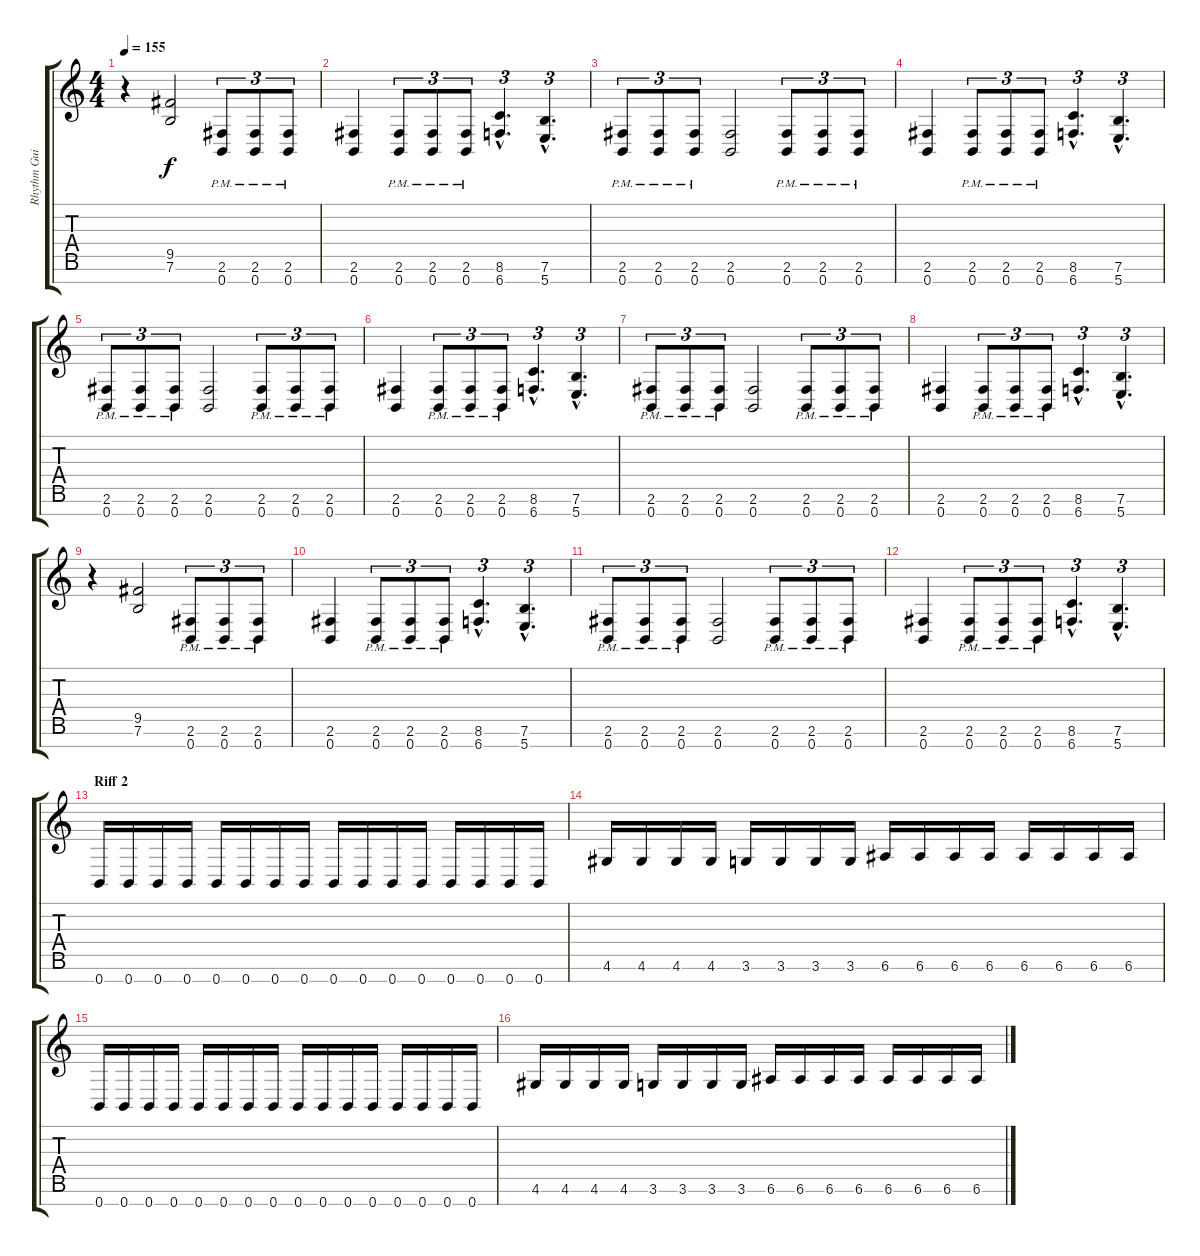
\track ("Rhythm Guitar L" "Rhythm Gui") {instrument overdrivenguitar}
\staff {score tabs}
\tuning (E4 B3 G3 D3 A2 E2 B1) {hide}
\ts (4 4)
\tempo 155
\clef g2
\ks c
r.4{dy f} (9.5 7.6).2 (2.6{pm} 0.7{pm}).8{tu (3 2)} (2.6{pm} 0.7{pm}).8{tu (3 2)} (2.6{pm} 0.7{pm}).8{tu (3 2)} |
(2.6 0.7).4 (2.6{pm} 0.7{pm}).8{tu (3 2)} (2.6{pm} 0.7{pm}).8{tu (3 2)} (2.6{pm} 0.7{pm}).8{tu (3 2)} (8.6{hac} 6.7{hac}).4{d tu (3 2)} (7.6{hac} 5.7{hac}).4{d tu (3 2)} |
(2.6{pm} 0.7{pm}).8{tu (3 2)} (2.6{pm} 0.7{pm}).8{tu (3 2)} (2.6{pm} 0.7{pm}).8{tu (3 2)} (2.6 0.7).2 (2.6{pm} 0.7{pm}).8{tu (3 2)} (2.6{pm} 0.7{pm}).8{tu (3 2)} (2.6{pm} 0.7{pm}).8{tu (3 2)} |
(2.6 0.7).4 (2.6{pm} 0.7{pm}).8{tu (3 2)} (2.6{pm} 0.7{pm}).8{tu (3 2)} (2.6{pm} 0.7{pm}).8{tu (3 2)} (8.6{hac} 6.7{hac}).4{d tu (3 2)} (7.6{hac} 5.7{hac}).4{d tu (3 2)} |
(2.6{pm} 0.7{pm}).8{tu (3 2)} (2.6{pm} 0.7{pm}).8{tu (3 2)} (2.6{pm} 0.7{pm}).8{tu (3 2)} (2.6 0.7).2 (2.6{pm} 0.7{pm}).8{tu (3 2)} (2.6{pm} 0.7{pm}).8{tu (3 2)} (2.6{pm} 0.7{pm}).8{tu (3 2)} |
(2.6 0.7).4 (2.6{pm} 0.7{pm}).8{tu (3 2)} (2.6{pm} 0.7{pm}).8{tu (3 2)} (2.6{pm} 0.7{pm}).8{tu (3 2)} (8.6{hac} 6.7{hac}).4{d tu (3 2)} (7.6{hac} 5.7{hac}).4{d tu (3 2)} |
(2.6{pm} 0.7{pm}).8{tu (3 2)} (2.6{pm} 0.7{pm}).8{tu (3 2)} (2.6{pm} 0.7{pm}).8{tu (3 2)} (2.6 0.7).2 (2.6{pm} 0.7{pm}).8{tu (3 2)} (2.6{pm} 0.7{pm}).8{tu (3 2)} (2.6{pm} 0.7{pm}).8{tu (3 2)} |
(2.6 0.7).4 (2.6{pm} 0.7{pm}).8{tu (3 2)} (2.6{pm} 0.7{pm}).8{tu (3 2)} (2.6{pm} 0.7{pm}).8{tu (3 2)} (8.6{hac} 6.7{hac}).4{d tu (3 2)} (7.6{hac} 5.7{hac}).4{d tu (3 2)} |
r.4 (9.5 7.6).2 (2.6{pm} 0.7{pm}).8{tu (3 2)} (2.6{pm} 0.7{pm}).8{tu (3 2)} (2.6{pm} 0.7{pm}).8{tu (3 2)} |
(2.6 0.7).4 (2.6{pm} 0.7{pm}).8{tu (3 2)} (2.6{pm} 0.7{pm}).8{tu (3 2)} (2.6{pm} 0.7{pm}).8{tu (3 2)} (8.6{hac} 6.7{hac}).4{d tu (3 2)} (7.6{hac} 5.7{hac}).4{d tu (3 2)} |
(2.6{pm} 0.7{pm}).8{tu (3 2)} (2.6{pm} 0.7{pm}).8{tu (3 2)} (2.6{pm} 0.7{pm}).8{tu (3 2)} (2.6 0.7).2 (2.6{pm} 0.7{pm}).8{tu (3 2)} (2.6{pm} 0.7{pm}).8{tu (3 2)} (2.6{pm} 0.7{pm}).8{tu (3 2)} |
(2.6 0.7).4 (2.6{pm} 0.7{pm}).8{tu (3 2)} (2.6{pm} 0.7{pm}).8{tu (3 2)} (2.6{pm} 0.7{pm}).8{tu (3 2)} (8.6{hac} 6.7{hac}).4{d tu (3 2)} (7.6{hac} 5.7{hac}).4{d tu (3 2)} |
\section ("" "Riff 2")
0.7.16 0.7.16 0.7.16 0.7.16 0.7.16 0.7.16 0.7.16 0.7.16 0.7.16 0.7.16 0.7.16 0.7.16 0.7.16 0.7.16 0.7.16 0.7.16 |
4.6.16 4.6.16 4.6.16 4.6.16 3.6.16 3.6.16 3.6.16 3.6.16 6.6.16 6.6.16 6.6.16 6.6.16 6.6.16 6.6.16 6.6.16 6.6.16 |
0.7.16 0.7.16 0.7.16 0.7.16 0.7.16 0.7.16 0.7.16 0.7.16 0.7.16 0.7.16 0.7.16 0.7.16 0.7.16 0.7.16 0.7.16 0.7.16 |
4.6.16 4.6.16 4.6.16 4.6.16 3.6.16 3.6.16 3.6.16 3.6.16 6.6.16 6.6.16 6.6.16 6.6.16 6.6.16 6.6.16 6.6.16 6.6.16
